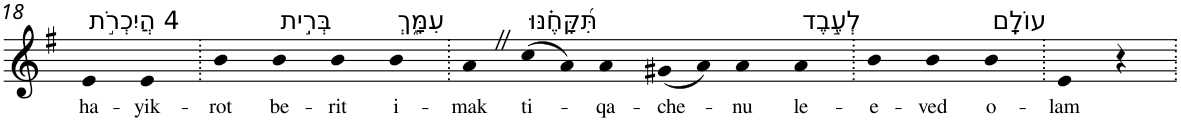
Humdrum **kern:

**kern	**text
*part1	*part1
*staff1	*staff1
*I"Piano	*
*I'Pno	*
!!LO:PB:g=z
*clefG2	*
*k[f#]	*
*G:	*
=18	=18
!LO:TX:a:t=4 הֲיִכְרֹ֣ת	!
!	!LO:LY:b
4e	ha-
!	!LO:LY:b
4e	-yik-
=19.	=19.
!	!LO:LY:b
4b	-rot
!LO:TX:a:t=בְּרִ֣ית	!
!	!LO:LY:b
4b	be-
!	!LO:LY:b
4b	-rit
!LO:TX:a:t=עִמָּ֑ךְ	!
!	!LO:LY:b
4b	i-
=20.	=20.
!	!LO:LY:b
4aZ	-mak
!LO:TX:a:t=תִּ֝קָּחֶ֗נּוּ	!
!	!LO:LY:b
(8cc	ti-
8a)	.
!	!LO:LY:b
4a	-qa-
!	!LO:LY:b
(8g#X	-che-
8a)	.
!	!LO:LY:b
4a	-nu
!LO:TX:a:t=לְעֶ֣בֶד	!
!	!LO:LY:b
4a	le-
=21.	=21.
!	!LO:LY:b
4b	-e-
!	!LO:LY:b
4b	-ved
!LO:TX:a:t=עוֹלָֽם	!
!	!LO:LY:b
4b	o-
=22.	=22.
!	!LO:LY:b
4e	-lam
4r	.
=.	=.
*-	*-
